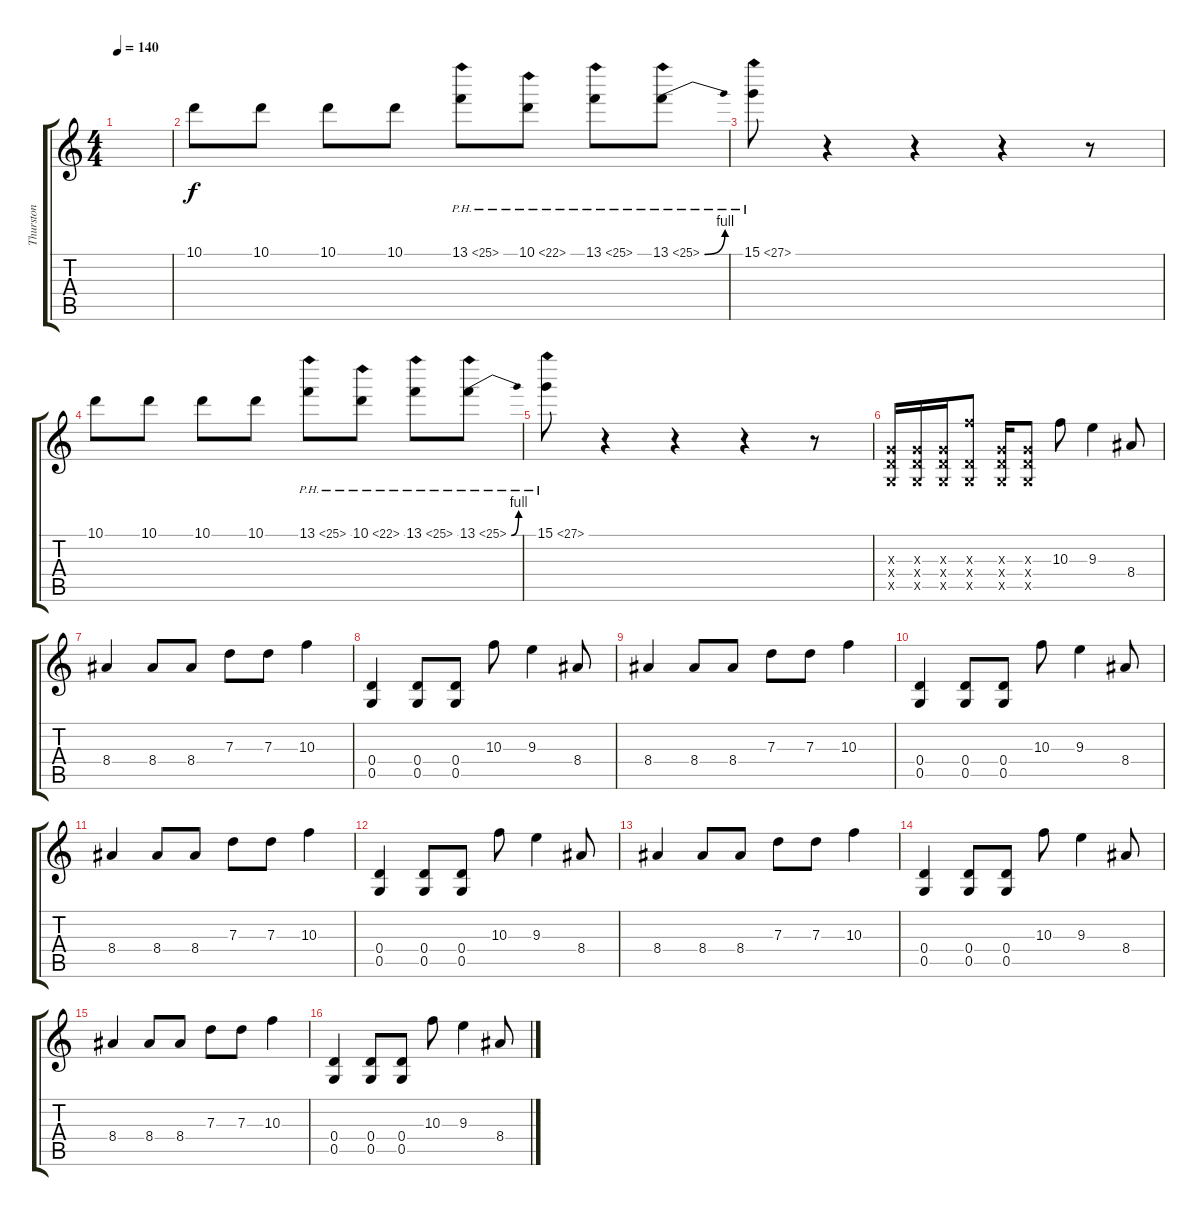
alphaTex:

\track ("Thurston" "Thurston") {instrument distortionguitar}
\staff {score tabs}
\tuning (E4 B3 G3 D3 G2 E2) {hide}
\ts (4 4)
\tempo 140
\clef g2
\ks c
|
10.1.8 10.1.8 10.1.8 10.1.8 13.1{ph 12}.8 10.1{ph 12}.8 13.1{ph 12}.8 13.1{be (bend 0 0 60 4) ph 12}.8 |
15.1{ph 12}.8 r.4 r.4 r.4 r.8 |
10.1.8 10.1.8 10.1.8 10.1.8 13.1{ph 12}.8 10.1{ph 12}.8 13.1{ph 12}.8 13.1{be (bend 0 0 60 4) ph 12}.8 |
15.1{ph 12}.8 r.4 r.4 r.4 r.8 |
(0.3{x} 0.4{x} 0.5{x}).16 (0.3{x} 0.4{x} 0.5{x}).16 (0.3{x} 0.4{x} 0.5{x}).16 (10.3{x} 0.4{x} 0.5{x}).8 (0.3{x} 0.4{x} 0.5{x}).16 (0.3{x} 0.4{x} 0.5{x}).8 10.3.8 9.3.4 8.4.8 |
8.4.4 8.4.8 8.4.8 7.3.8 7.3.8 10.3.4 |
(0.4 0.5).4 (0.4 0.5).8 (0.4 0.5).8 10.3.8 9.3.4 8.4.8 |
8.4.4 8.4.8 8.4.8 7.3.8 7.3.8 10.3.4 |
(0.4 0.5).4 (0.4 0.5).8 (0.4 0.5).8 10.3.8 9.3.4 8.4.8 |
8.4.4 8.4.8 8.4.8 7.3.8 7.3.8 10.3.4 |
(0.4 0.5).4 (0.4 0.5).8 (0.4 0.5).8 10.3.8 9.3.4 8.4.8 |
8.4.4 8.4.8 8.4.8 7.3.8 7.3.8 10.3.4 |
(0.4 0.5).4 (0.4 0.5).8 (0.4 0.5).8 10.3.8 9.3.4 8.4.8 |
8.4.4 8.4.8 8.4.8 7.3.8 7.3.8 10.3.4 |
(0.4 0.5).4 (0.4 0.5).8 (0.4 0.5).8 10.3.8 9.3.4 8.4.8
